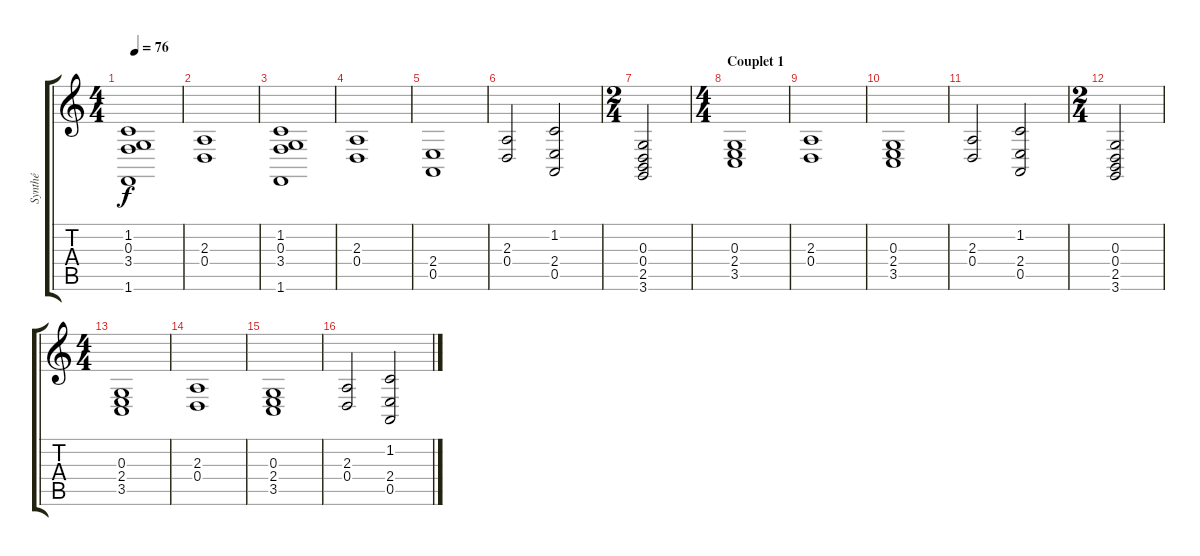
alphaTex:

\track ("Synthé" "Synthé") {instrument churchorgan}
\staff {score tabs}
\tuning (E4 B3 G3 D3 A2 E2) {hide}
\ts (4 4)
\tempo 76
\clef g2
\ks c
(1.2 0.3 3.4 1.6).1{dy f instrument churchorgan} |
(2.3 0.4).1 |
(1.2 0.3 3.4 1.6).1 |
(2.3 0.4).1 |
(2.4 0.5).1 |
(2.3 0.4).2 (1.2 2.4 0.5).2 |
\ts (2 4)
(0.3 0.4 2.5 3.6).2 |
\ts (4 4)
\section ("" "Couplet 1")
(0.3 2.4 3.5).1 |
(2.3 0.4).1 |
(0.3 2.4 3.5).1 |
(2.3 0.4).2 (1.2 2.4 0.5).2 |
\ts (2 4)
(0.3 0.4 2.5 3.6).2 |
\ts (4 4)
(0.3 2.4 3.5).1 |
(2.3 0.4).1 |
(0.3 2.4 3.5).1 |
(2.3 0.4).2 (1.2 2.4 0.5).2
